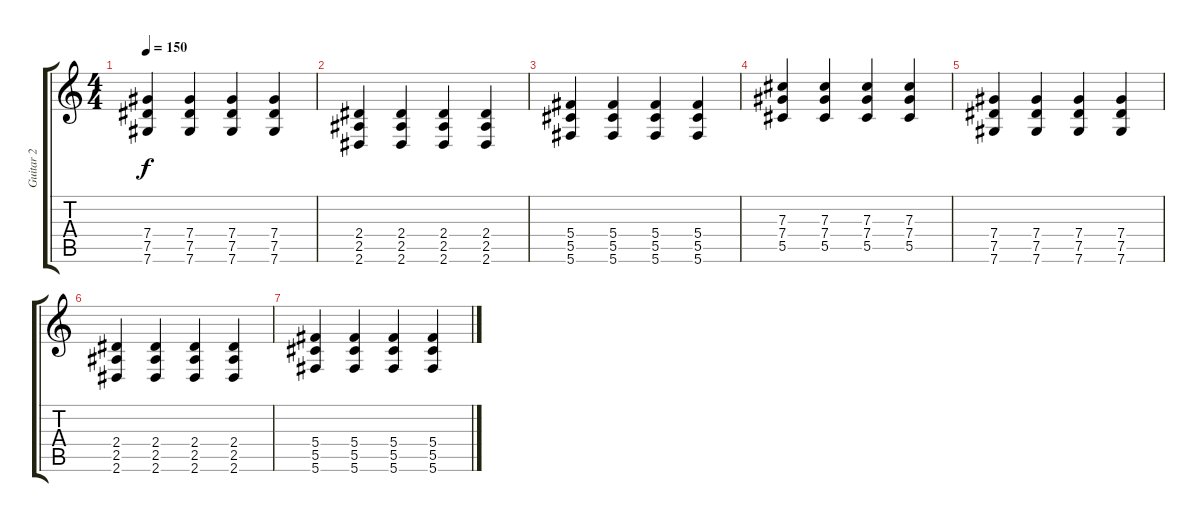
\track ("Guitar 2" "Guitar 2") {instrument distortionguitar}
\staff {score tabs}
\tuning (Eb4 Bb3 Gb3 Db3 Ab2 Db2) {hide}
\ts (4 4)
\tempo 150
\clef g2
\ks c
(7.4 7.5 7.6).4{dy f} (7.4 7.5 7.6).4 (7.4 7.5 7.6).4 (7.4 7.5 7.6).4 |
(2.4 2.5 2.6).4 (2.4 2.5 2.6).4 (2.4 2.5 2.6).4 (2.4 2.5 2.6).4 |
(5.4 5.5 5.6).4 (5.4 5.5 5.6).4 (5.4 5.5 5.6).4 (5.4 5.5 5.6).4 |
(7.3 7.4 5.5).4 (7.3 7.4 5.5).4 (7.3 7.4 5.5).4 (7.3 7.4 5.5).4 |
(7.4 7.5 7.6).4 (7.4 7.5 7.6).4 (7.4 7.5 7.6).4 (7.4 7.5 7.6).4 |
(2.4 2.5 2.6).4 (2.4 2.5 2.6).4 (2.4 2.5 2.6).4 (2.4 2.5 2.6).4 |
(5.4 5.5 5.6).4 (5.4 5.5 5.6).4 (5.4 5.5 5.6).4 (5.4 5.5 5.6).4
